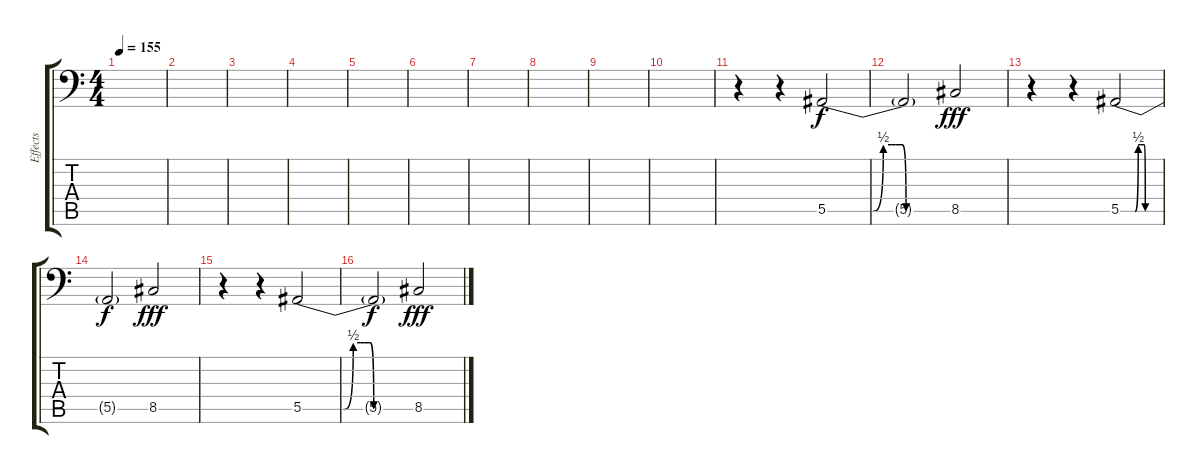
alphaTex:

\track ("Effects" "Effects") {instrument fx4atmosphere}
\staff {score tabs}
\tuning (C4 G3 Eb3 Bb2 F2 Bb1) {hide}
\ts (4 4)
\tempo 155
\clef f4
\ks c
|
|
|
|
|
|
|
|
|
|
r.4 r.4 5.5{be (custom 0 0 22 0 27 2 31 2 33 2 36 2 38 0 43 0 45 0 60 0)}.2 |
5.5{t}.2{dy f} 8.5.2{dy fff} |
r.4 r.4 5.5{be (custom 0 0 22 0 27 2 31 2 33 2 36 2 38 0 43 0 45 0 60 0)}.2 |
5.5{t}.2{dy f} 8.5.2{dy fff} |
r.4 r.4 5.5{be (custom 0 0 22 0 27 2 31 2 33 2 36 2 38 0 43 0 45 0 60 0)}.2 |
5.5{t}.2{dy f} 8.5.2{dy fff}
